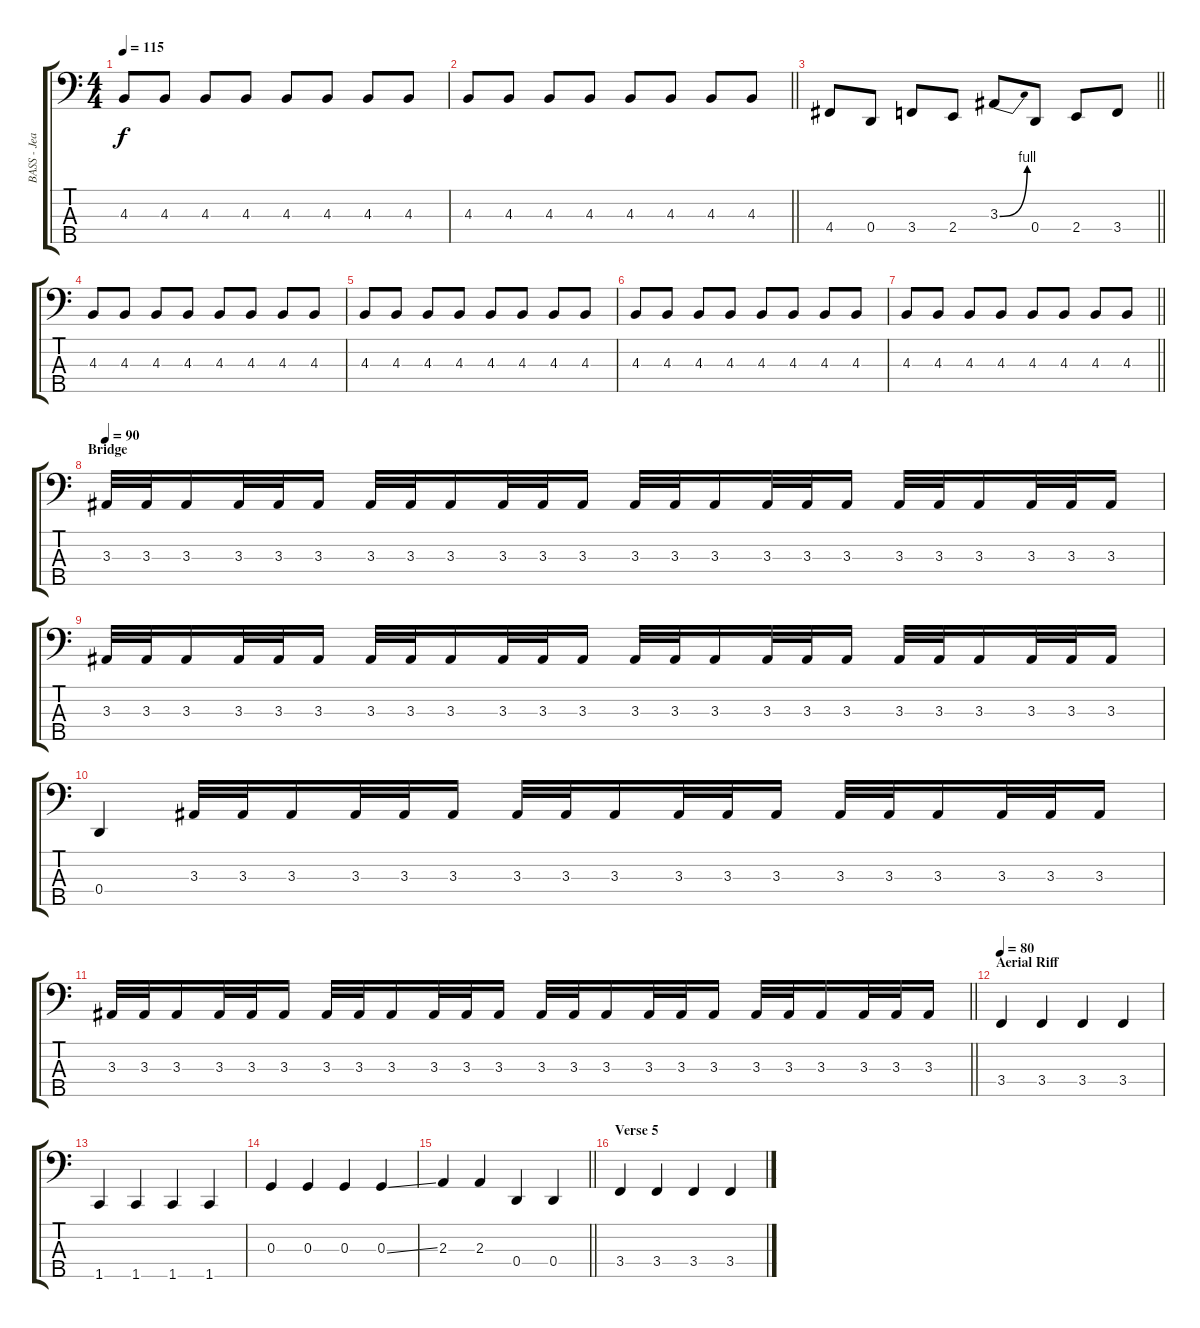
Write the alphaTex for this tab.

\track ("BASS - Jean Michel Labadie" "BASS - Jea") {instrument electricbasspick}
\staff {score tabs}
\tuning (F2 C2 G1 D1 B0) {hide}
\ts (4 4)
\tempo 115
\clef f4
\ks c
4.3.8{dy f} 4.3.8 4.3.8 4.3.8 4.3.8 4.3.8 4.3.8 4.3.8 |
\barLineRight lightlight
4.3.8 4.3.8 4.3.8 4.3.8 4.3.8 4.3.8 4.3.8 4.3.8 |
\section ("" "")
\barLineRight lightlight
4.4.8 0.4.8 3.4.8 2.4.8 3.3{be (bend 0 0 60 4)}.8 0.4.8 2.4.8 3.4.8 |
\section ("" "")
4.3.8 4.3.8 4.3.8 4.3.8 4.3.8 4.3.8 4.3.8 4.3.8 |
4.3.8 4.3.8 4.3.8 4.3.8 4.3.8 4.3.8 4.3.8 4.3.8 |
4.3.8 4.3.8 4.3.8 4.3.8 4.3.8 4.3.8 4.3.8 4.3.8 |
\barLineRight lightlight
4.3.8 4.3.8 4.3.8 4.3.8 4.3.8 4.3.8 4.3.8 4.3.8 |
\section ("" "Bridge")
\tempo 90
3.3.32 3.3.32 3.3.16 3.3.32 3.3.32 3.3.16 3.3.32 3.3.32 3.3.16 3.3.32 3.3.32 3.3.16 3.3.32 3.3.32 3.3.16 3.3.32 3.3.32 3.3.16 3.3.32 3.3.32 3.3.16 3.3.32 3.3.32 3.3.16 |
3.3.32 3.3.32 3.3.16 3.3.32 3.3.32 3.3.16 3.3.32 3.3.32 3.3.16 3.3.32 3.3.32 3.3.16 3.3.32 3.3.32 3.3.16 3.3.32 3.3.32 3.3.16 3.3.32 3.3.32 3.3.16 3.3.32 3.3.32 3.3.16 |
0.4.4 3.3.32 3.3.32 3.3.16 3.3.32 3.3.32 3.3.16 3.3.32 3.3.32 3.3.16 3.3.32 3.3.32 3.3.16 3.3.32 3.3.32 3.3.16 3.3.32 3.3.32 3.3.16 |
\barLineRight lightlight
3.3.32 3.3.32 3.3.16 3.3.32 3.3.32 3.3.16 3.3.32 3.3.32 3.3.16 3.3.32 3.3.32 3.3.16 3.3.32 3.3.32 3.3.16 3.3.32 3.3.32 3.3.16 3.3.32 3.3.32 3.3.16 3.3.32 3.3.32 3.3.16 |
\section ("" "Aerial Riff")
\tempo 80
3.4.4 3.4.4 3.4.4 3.4.4 |
1.5.4 1.5.4 1.5.4 1.5.4 |
0.3.4 0.3.4 0.3.4 0.3{ss}.4 |
\barLineRight lightlight
2.3.4 2.3.4 0.4.4 0.4.4 |
\section ("" "Verse 5")
3.4.4 3.4.4 3.4.4 3.4.4
